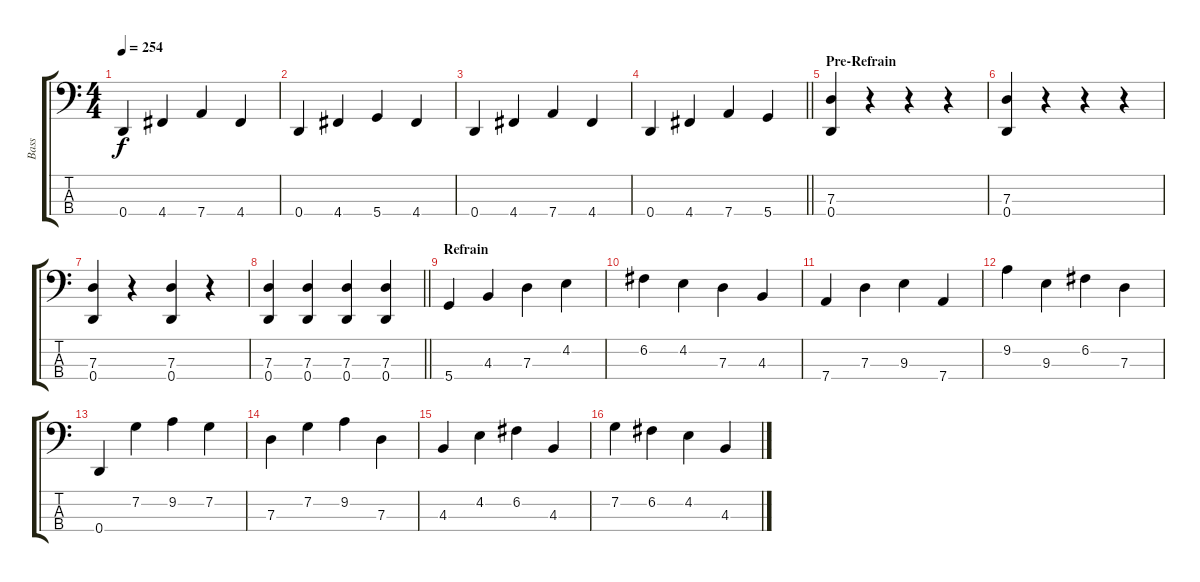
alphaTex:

\track ("Bass" "Bass") {instrument electricbassfinger}
\staff {score tabs}
\tuning (F2 C2 G1 D1) {hide}
\ts (4 4)
\tempo 254
\clef f4
\ks c
0.4.4{dy f} 4.4.4 7.4.4 4.4.4 |
0.4.4 4.4.4 5.4.4 4.4.4 |
0.4.4 4.4.4 7.4.4 4.4.4 |
\barLineRight lightlight
0.4.4 4.4.4 7.4.4 5.4.4 |
\section ("" "Pre-Refrain")
(7.3 0.4).4 r.4 r.4 r.4 |
(7.3 0.4).4 r.4 r.4 r.4 |
(7.3 0.4).4 r.4 (7.3 0.4).4 r.4 |
\barLineRight lightlight
(7.3 0.4).4 (7.3 0.4).4 (7.3 0.4).4 (7.3 0.4).4 |
\section ("" "Refrain")
5.4.4 4.3.4 7.3.4 4.2.4 |
6.2.4 4.2.4 7.3.4 4.3.4 |
7.4.4 7.3.4 9.3.4 7.4.4 |
9.2.4 9.3.4 6.2.4 7.3.4 |
0.4.4 7.2.4 9.2.4 7.2.4 |
7.3.4 7.2.4 9.2.4 7.3.4 |
4.3.4 4.2.4 6.2.4 4.3.4 |
7.2.4 6.2.4 4.2.4 4.3.4
